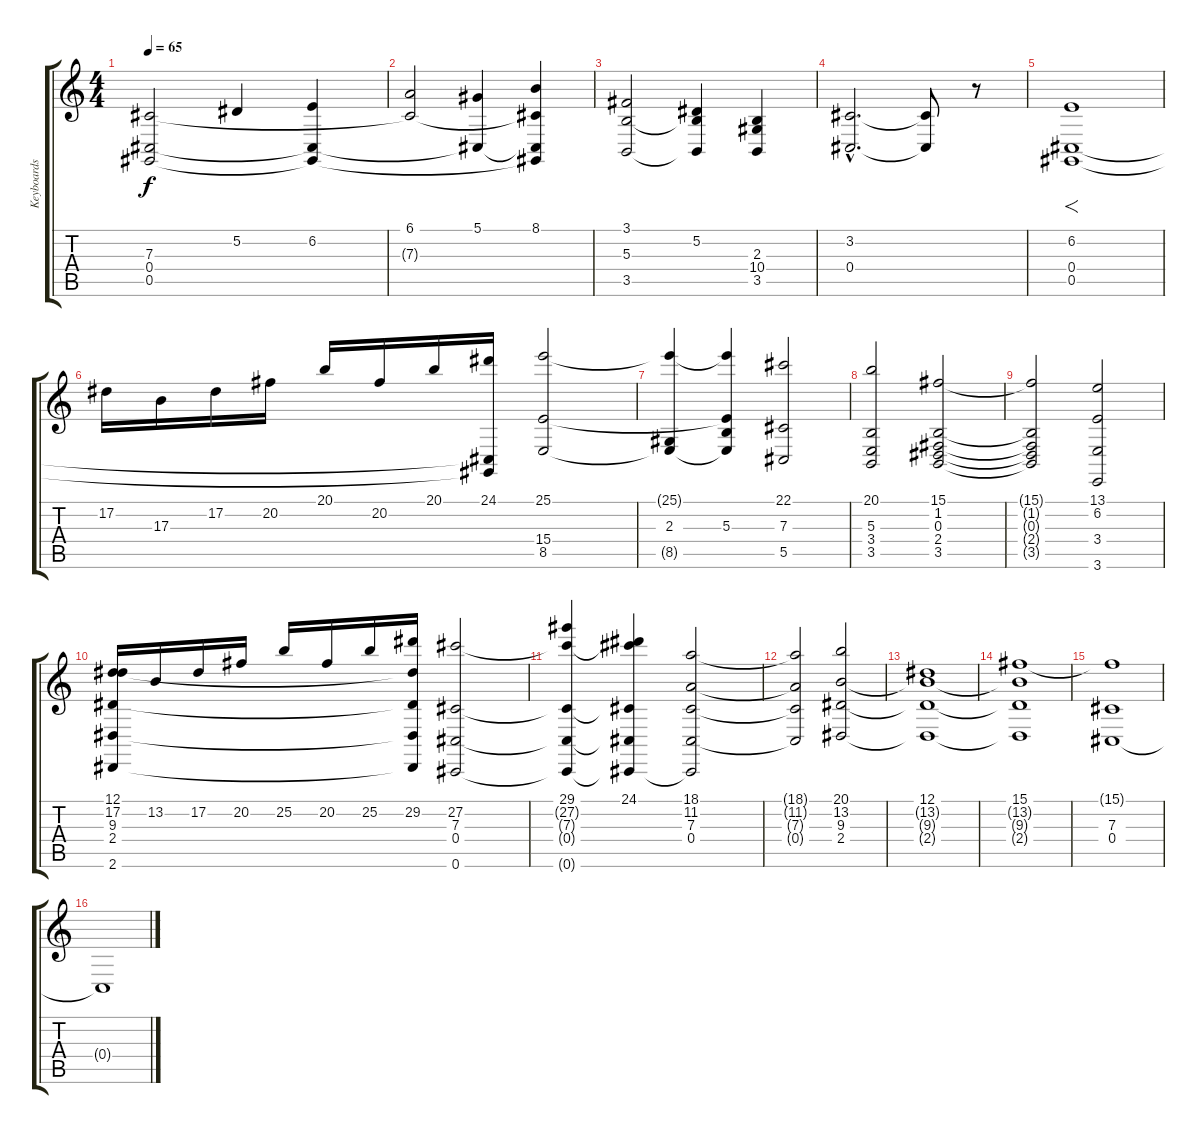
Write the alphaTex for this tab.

\track ("Keyboards" "Keyboards") {instrument stringensemble1}
\staff {score tabs}
\tuning (Eb4 Bb3 Gb3 Db3 Ab2 Db2) {hide}
\ts (4 4)
\tempo 65
\clef g2
\ks c
(7.3 0.4 0.5).2{dy f} 5.2.4 (6.2 0.4{t} 0.5{t}).4 |
(6.1 7.3{t}).2 (5.1 0.4{t}).4 (8.1 7.3{t} 0.4{t} 0.5{t}).4 |
(3.1 5.3 3.5).2 (5.2 5.3{t} 3.5{t}).4 (2.3 10.4 3.5).4 |
(3.2{hac} 0.4{hac}).2{d} (3.2{t} 0.4{t}).8 r.8 |
(6.2 0.4 0.5).1{f} |
17.2.16 17.3.16 17.2.16 20.2.16 20.1.16 20.2.16 20.1.16 (24.1 0.4{t} 0.5{t}).16 (25.1 15.4 8.5).2 |
(25.1{t} 2.3 8.5{t}).4 (25.1{t} 5.3 15.4{t} 8.5{t}).4 (22.1 7.3 5.5).2 |
(20.1 5.3 3.4 3.5).2 (15.1 1.2 0.3 2.4 3.5).2 |
(15.1{t} 1.2{t} 0.3{t} 2.4{t} 3.5{t}).2 (13.1 6.2 3.4 3.6).2 |
(12.1 17.2 9.3 2.4 2.6).16 13.2.16 17.2.16 20.2.16 25.2.16 20.2.16 25.2.16 (12.1{t} 29.2 9.3{t} 2.4{t} 2.6{t}).16 (27.2 7.3 0.4 0.6).2 |
(29.1 27.2{t} 7.3{t} 0.4{t} 0.6{t}).4 (24.1 27.2{t} 7.3{t} 0.4{t} 0.6{t}).4 (18.1 11.2 7.3 0.4 0.6{t}).2 |
(18.1{t} 11.2{t} 7.3{t} 0.4{t}).2 (20.1 13.2 9.3 2.4).2{volume 6} |
(12.1 13.2{t} 9.3{t} 2.4{t}).1 |
(15.1 13.2{t} 9.3{t} 2.4{t}).1 |
(15.1{t} 7.3 0.4).1 |
0.4{t}.1{volume 11}
